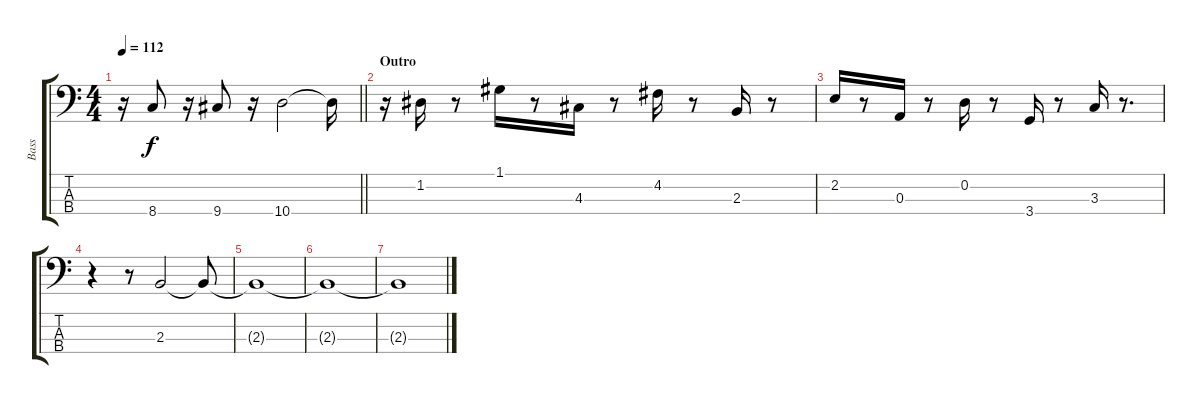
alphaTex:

\track ("Bass" "Bass") {instrument slapbass1}
\staff {score tabs}
\tuning (G2 D2 A1 E1) {hide}
\ts (4 4)
\tempo 112
\clef f4
\barLineRight lightlight
\ks c
r.16{dy f} 8.4.8 r.16 9.4.8 r.16 10.4.2 10.4{t}.16 |
\section ("" "Outro")
r.16 1.2.16 r.8 1.1.16 r.8 4.3.16 r.8 4.2.16 r.8 2.3.16 r.8 |
2.2.16 r.8 0.3.16 r.8 0.2.16 r.8 3.4.16 r.8 3.3.16 r.8{d} |
r.4 r.8 2.3.2 2.3{t}.8 |
2.3{t}.1 |
2.3{t}.1 |
2.3{t}.1
